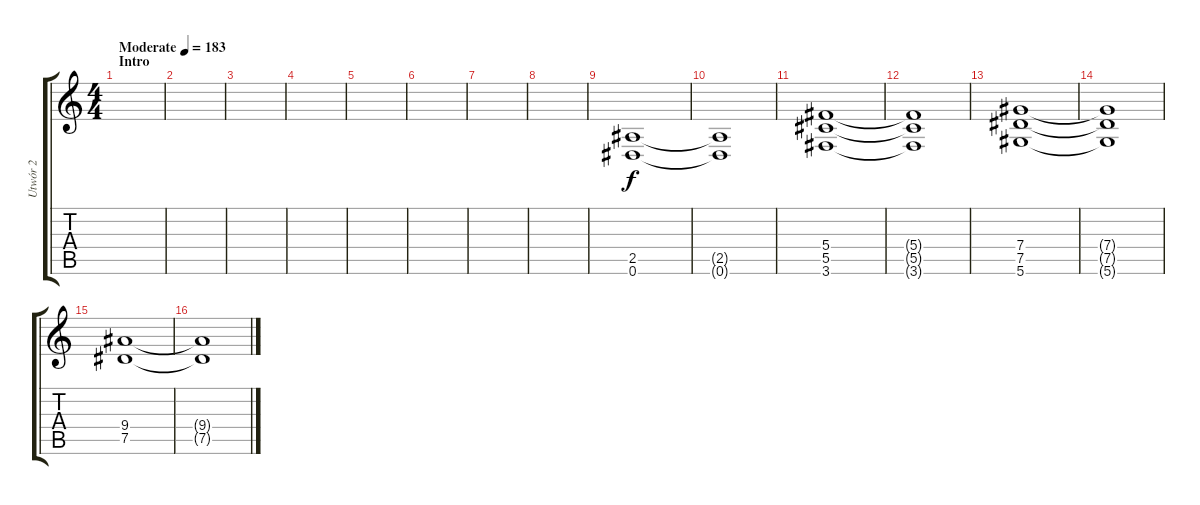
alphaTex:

\track ("Utwór 2" "Utwór 2") {instrument distortionguitar}
\staff {score tabs}
\tuning (Eb4 Bb3 Gb3 Db3 Ab2 Eb2) {hide}
\ts (4 4)
\section ("" "Intro")
\tempo (183 "Moderate")
\clef g2
\ks c
|
|
|
|
|
|
|
|
(2.5 0.6).1 |
(2.5{t} 0.6{t}).1 |
(5.4 5.5 3.6).1 |
(5.4{t} 5.5{t} 3.6{t}).1 |
(7.4 7.5 5.6).1 |
(7.4{t} 7.5{t} 5.6{t}).1 |
(9.4 7.5).1 |
(9.4{t} 7.5{t}).1
